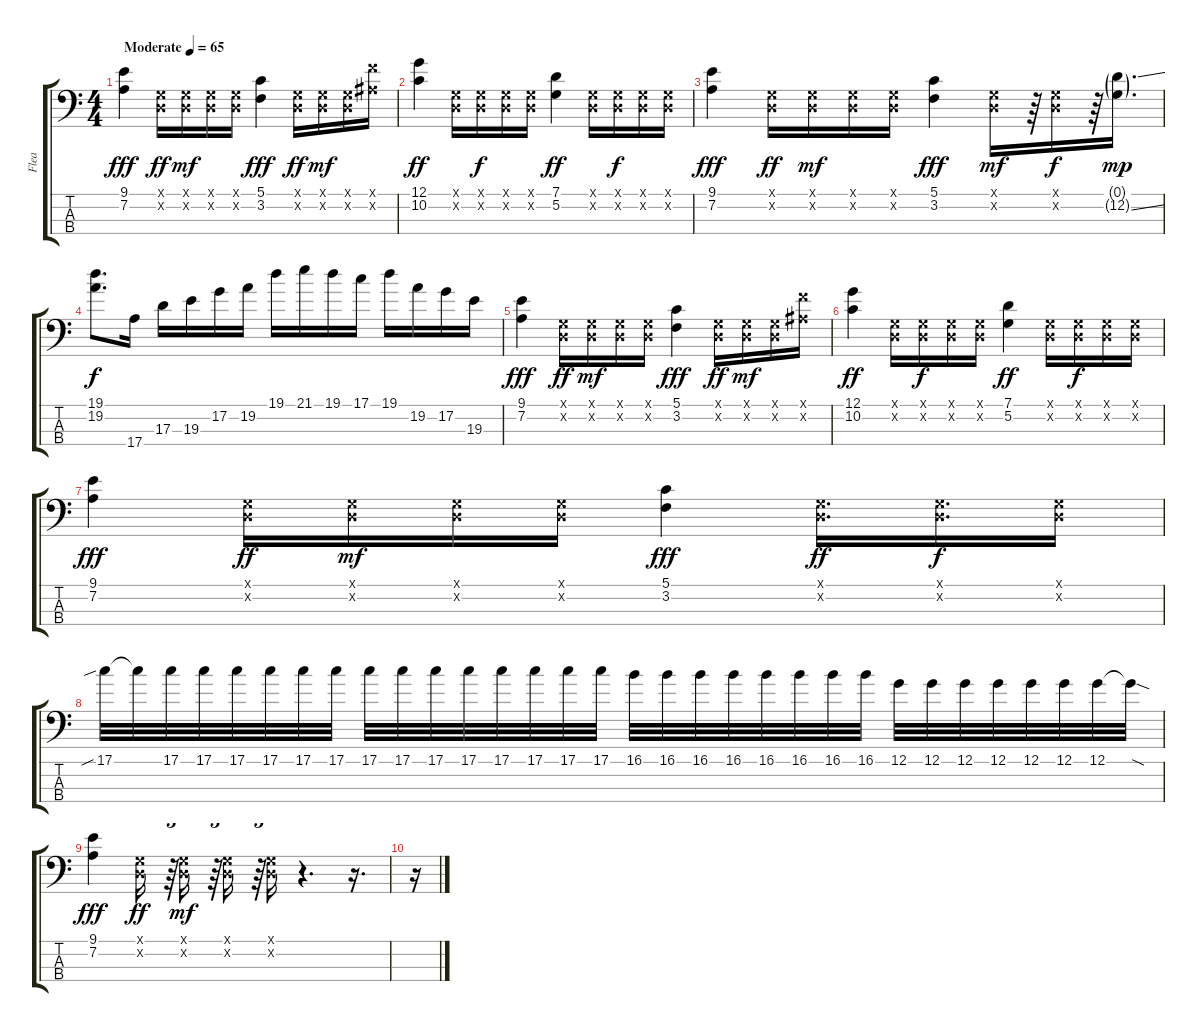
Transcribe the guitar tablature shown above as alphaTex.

\track ("Flea" "Flea") {instrument electricbassfinger}
\staff {score tabs}
\tuning (G2 D2 A1 E1) {hide}
\ts (4 4)
\tempo (65 "Moderate")
\clef f4
\ks c
(9.1 7.2).4{dy fff instrument electricbassfinger} (0.1{x} 0.2{x}).16{dy ff} (0.1{x} 0.2{x}).16{dy mf} (0.1{x} 0.2{x}).16 (0.1{x} 0.2{x}).16 (5.1 3.2).4{dy fff} (0.1{x} 0.2{x}).16{dy ff} (0.1{x} 0.2{x}).16{dy mf} (0.1{x} 0.2{x}).16 (10.1{x} 8.2{x}).16 |
(12.1 10.2).4{dy ff} (0.1{x} 0.2{x}).16 (0.1{x} 0.2{x}).16{dy f} (0.1{x} 0.2{x}).16 (0.1{x} 0.2{x}).16 (7.1 5.2).4{dy ff} (0.1{x} 0.2{x}).16 (0.1{x} 0.2{x}).16{dy f} (0.1{x} 0.2{x}).16 (0.1{x} 0.2{x}).16 |
(9.1 7.2).4{dy fff} (0.1{x} 0.2{x}).16{dy ff} (0.1{x} 0.2{x}).16{dy mf} (0.1{x} 0.2{x}).16 (0.1{x} 0.2{x}).16 (5.1 3.2).4{dy fff} (0.1{x} 0.2{x}).16{dy mf} r.64 (0.1{x} 0.2{x}).16{dy f} r.64 (0.1{g} 12.2{ss g}).16{d dy mp} |
(19.1 19.2).8{d dy f} 17.4.16 17.3.16 19.3.16 17.2.16 19.2.16 19.1.16 21.1.16 19.1.16 17.1.16 19.1.16 19.2.16 17.2.16 19.3.16 |
(9.1 7.2).4{dy fff} (0.1{x} 0.2{x}).16{dy ff} (0.1{x} 0.2{x}).16{dy mf} (0.1{x} 0.2{x}).16 (0.1{x} 0.2{x}).16 (5.1 3.2).4{dy fff} (0.1{x} 0.2{x}).16{dy ff} (0.1{x} 0.2{x}).16{dy mf} (0.1{x} 0.2{x}).16 (10.1{x} 8.2{x}).16 |
(12.1 10.2).4{dy ff} (0.1{x} 0.2{x}).16 (0.1{x} 0.2{x}).16{dy f} (0.1{x} 0.2{x}).16 (0.1{x} 0.2{x}).16 (7.1 5.2).4{dy ff} (0.1{x} 0.2{x}).16 (0.1{x} 0.2{x}).16{dy f} (0.1{x} 0.2{x}).16 (0.1{x} 0.2{x}).16 |
(9.1 7.2).4{dy fff} (0.1{x} 0.2{x}).16{dy ff} (0.1{x} 0.2{x}).16{dy mf} (0.1{x} 0.2{x}).16 (0.1{x} 0.2{x}).16 (5.1 3.2).4{dy fff} (0.1{x} 0.2{x}).16{d dy ff} (0.1{x} 0.2{x}).16{d dy f} (0.1{x} 0.2{x}).16 |
17.1{sib}.32 17.1{t}.32 17.1.32 17.1.32 17.1.32 17.1.32 17.1.32 17.1.32 17.1.32 17.1.32 17.1.32 17.1.32 17.1.32 17.1.32 17.1.32 17.1.32 16.1.32 16.1.32 16.1.32 16.1.32 16.1.32 16.1.32 16.1.32 16.1.32 12.1.32 12.1.32 12.1.32 12.1.32 12.1.32 12.1.32 12.1.32 12.1{sod t}.32 |
(9.1 7.2).4{dy fff} (0.1{x} 0.2{x}).16{dy ff} r.64{tu (3 2)} (0.1{x} 0.2{x}).16{dy mf} r.64{tu (3 2)} (0.1{x} 0.2{x}).16 r.64{tu (3 2)} (0.1{x} 0.2{x}).16 r.4{d} r.16{d} |
r.16
